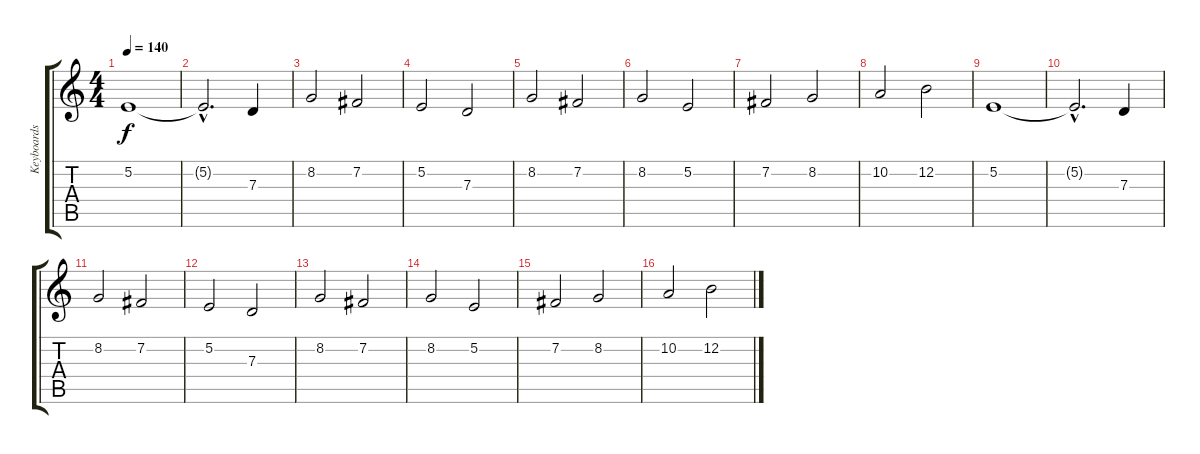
\track ("Keyboards" "Keyboards") {instrument lead1square}
\staff {score tabs}
\tuning (E4 B3 G3 D3 A2 E2) {hide}
\ts (4 4)
\tempo 140
\clef g2
\ks c
5.2.1{dy f volume 14 instrument pad8sweep} |
5.2{hac t}.2{d} 7.3.4 |
8.2.2 7.2.2 |
5.2.2 7.3.2 |
8.2.2 7.2.2 |
8.2.2 5.2.2 |
7.2.2 8.2.2 |
10.2.2 12.2.2 |
5.2.1{volume 14 instrument pad8sweep} |
5.2{hac t}.2{d} 7.3.4 |
8.2.2 7.2.2 |
5.2.2 7.3.2 |
8.2.2 7.2.2 |
8.2.2 5.2.2 |
7.2.2 8.2.2 |
10.2.2 12.2.2
